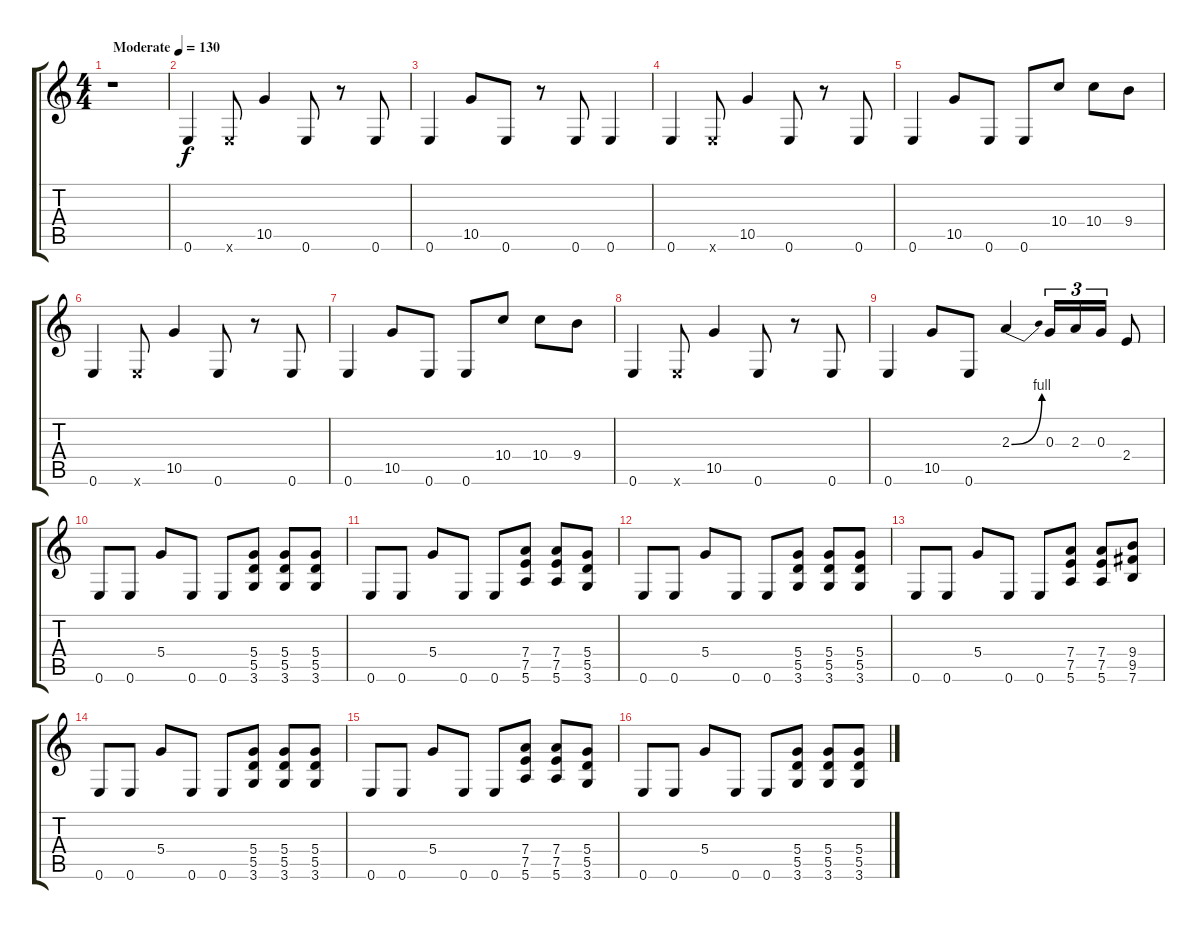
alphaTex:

\track "" {instrument distortionguitar}
\staff {score tabs}
\tuning (E4 B3 G3 D3 A2 E2) {hide}
\ts (4 4)
\tempo (130 "Moderate")
\clef g2
\ks c
r.1{dy f instrument distortionguitar} |
0.6.4 0.6{x}.8 10.5.4 0.6.8 r.8 0.6.8 |
0.6.4 10.5.8 0.6.8 r.8 0.6.8 0.6.4 |
0.6.4 0.6{x}.8 10.5.4 0.6.8 r.8 0.6.8 |
0.6.4 10.5.8 0.6.8 0.6.8 10.4.8 10.4.8 9.4.8 |
0.6.4 0.6{x}.8 10.5.4 0.6.8 r.8 0.6.8 |
0.6.4 10.5.8 0.6.8 0.6.8 10.4.8 10.4.8 9.4.8 |
0.6.4 0.6{x}.8 10.5.4 0.6.8 r.8 0.6.8 |
0.6.4 10.5.8 0.6.8 2.3{be (bend 0 0 60 4)}.4 0.3.16{tu (3 2)} 2.3.16{tu (3 2)} 0.3.16{tu (3 2)} 2.4.8 |
0.6.8 0.6.8 5.4.8 0.6.8 0.6.8 (5.4 5.5 3.6).8 (5.4 5.5 3.6).8 (5.4 5.5 3.6).8 |
0.6.8 0.6.8 5.4.8 0.6.8 0.6.8 (7.4 7.5 5.6).8 (7.4 7.5 5.6).8 (5.4 5.5 3.6).8 |
0.6.8 0.6.8 5.4.8 0.6.8 0.6.8 (5.4 5.5 3.6).8 (5.4 5.5 3.6).8 (5.4 5.5 3.6).8 |
0.6.8 0.6.8 5.4.8 0.6.8 0.6.8 (7.4 7.5 5.6).8 (7.4 7.5 5.6).8 (9.4 9.5 7.6).8 |
0.6.8 0.6.8 5.4.8 0.6.8 0.6.8 (5.4 5.5 3.6).8 (5.4 5.5 3.6).8 (5.4 5.5 3.6).8 |
0.6.8 0.6.8 5.4.8 0.6.8 0.6.8 (7.4 7.5 5.6).8 (7.4 7.5 5.6).8 (5.4 5.5 3.6).8 |
0.6.8 0.6.8 5.4.8 0.6.8 0.6.8 (5.4 5.5 3.6).8 (5.4 5.5 3.6).8 (5.4 5.5 3.6).8
